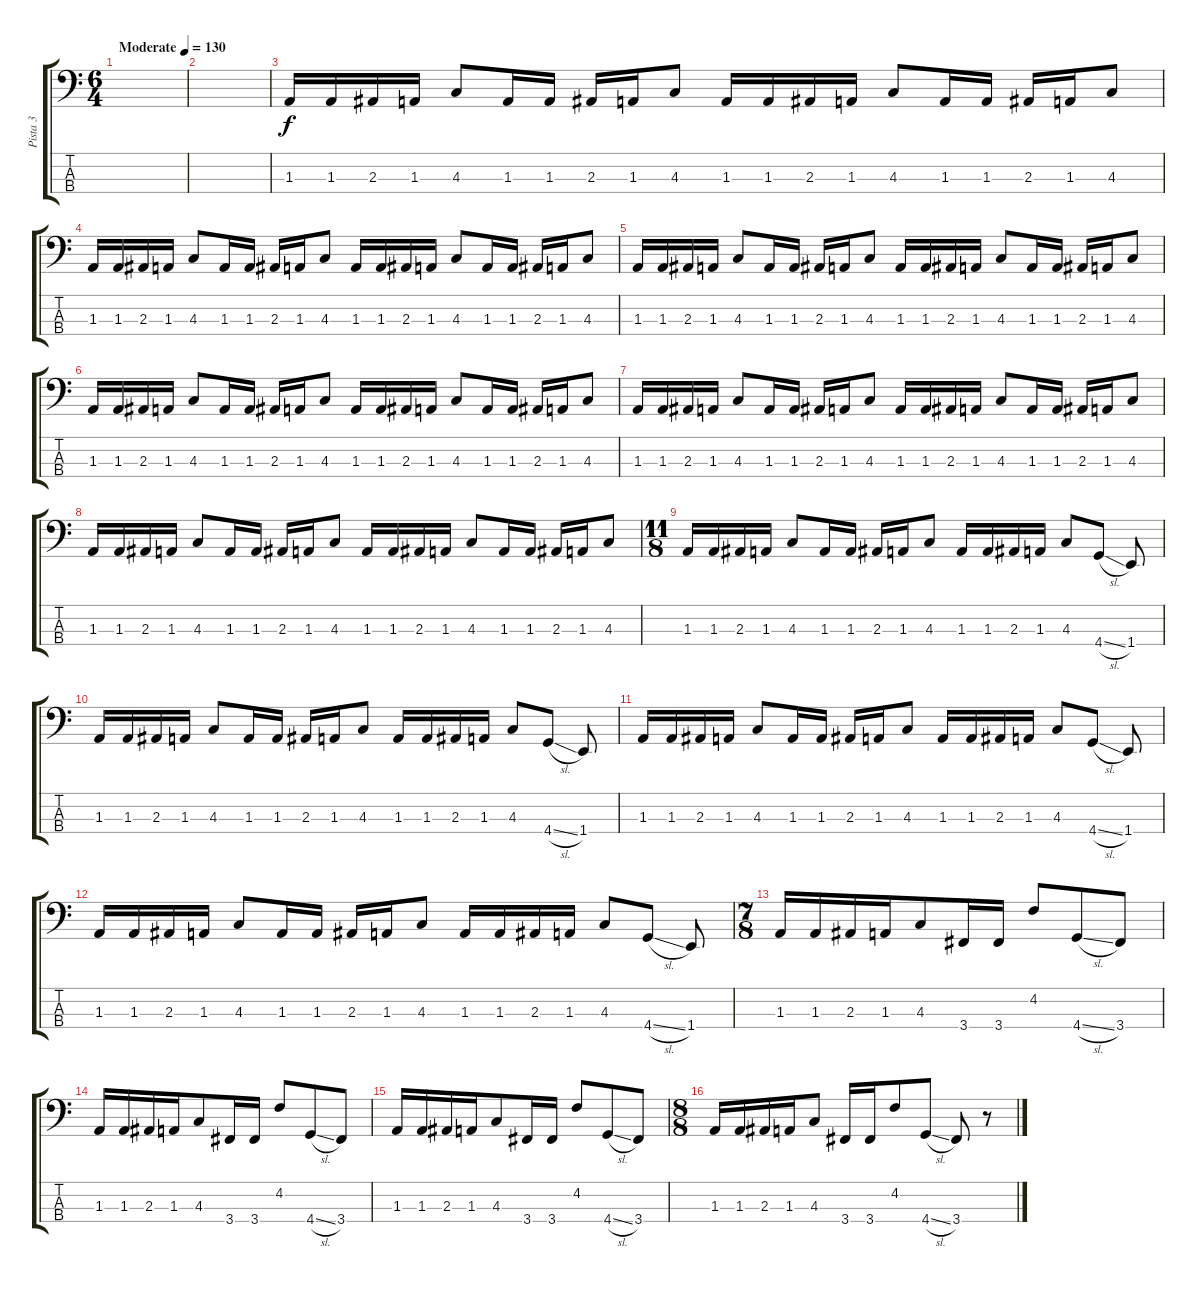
\track ("Pista 3" "Pista 3") {instrument electricbassfinger}
\staff {score tabs}
\tuning (Gb2 Db2 Ab1 Eb1) {hide}
\ts (6 4)
\tempo (130 "Moderate")
\clef f4
\ks c
|
|
1.3.16 1.3.16 2.3.16 1.3.16 4.3.8 1.3.16 1.3.16 2.3.16 1.3.16 4.3.8 1.3.16 1.3.16 2.3.16 1.3.16 4.3.8 1.3.16 1.3.16 2.3.16 1.3.16 4.3.8 |
1.3.16 1.3.16 2.3.16 1.3.16 4.3.8 1.3.16 1.3.16 2.3.16 1.3.16 4.3.8 1.3.16 1.3.16 2.3.16 1.3.16 4.3.8 1.3.16 1.3.16 2.3.16 1.3.16 4.3.8 |
1.3.16 1.3.16 2.3.16 1.3.16 4.3.8 1.3.16 1.3.16 2.3.16 1.3.16 4.3.8 1.3.16 1.3.16 2.3.16 1.3.16 4.3.8 1.3.16 1.3.16 2.3.16 1.3.16 4.3.8 |
1.3.16 1.3.16 2.3.16 1.3.16 4.3.8 1.3.16 1.3.16 2.3.16 1.3.16 4.3.8 1.3.16 1.3.16 2.3.16 1.3.16 4.3.8 1.3.16 1.3.16 2.3.16 1.3.16 4.3.8 |
1.3.16 1.3.16 2.3.16 1.3.16 4.3.8 1.3.16 1.3.16 2.3.16 1.3.16 4.3.8 1.3.16 1.3.16 2.3.16 1.3.16 4.3.8 1.3.16 1.3.16 2.3.16 1.3.16 4.3.8 |
1.3.16 1.3.16 2.3.16 1.3.16 4.3.8 1.3.16 1.3.16 2.3.16 1.3.16 4.3.8 1.3.16 1.3.16 2.3.16 1.3.16 4.3.8 1.3.16 1.3.16 2.3.16 1.3.16 4.3.8 |
\ts (11 8)
1.3.16 1.3.16 2.3.16 1.3.16 4.3.8 1.3.16 1.3.16 2.3.16 1.3.16 4.3.8 1.3.16 1.3.16 2.3.16 1.3.16 4.3.8 4.4{sl}.8 1.4.8 |
1.3.16 1.3.16 2.3.16 1.3.16 4.3.8 1.3.16 1.3.16 2.3.16 1.3.16 4.3.8 1.3.16 1.3.16 2.3.16 1.3.16 4.3.8 4.4{sl}.8 1.4.8 |
1.3.16 1.3.16 2.3.16 1.3.16 4.3.8 1.3.16 1.3.16 2.3.16 1.3.16 4.3.8 1.3.16 1.3.16 2.3.16 1.3.16 4.3.8 4.4{sl}.8 1.4.8 |
1.3.16 1.3.16 2.3.16 1.3.16 4.3.8 1.3.16 1.3.16 2.3.16 1.3.16 4.3.8 1.3.16 1.3.16 2.3.16 1.3.16 4.3.8 4.4{sl}.8 1.4.8 |
\ts (7 8)
1.3.16 1.3.16 2.3.16 1.3.16 4.3.8 3.4.16 3.4.16 4.2.8 4.4{sl}.8 3.4.8 |
1.3.16 1.3.16 2.3.16 1.3.16 4.3.8 3.4.16 3.4.16 4.2.8 4.4{sl}.8 3.4.8 |
1.3.16 1.3.16 2.3.16 1.3.16 4.3.8 3.4.16 3.4.16 4.2.8 4.4{sl}.8 3.4.8 |
\ts (8 8)
1.3.16 1.3.16 2.3.16 1.3.16 4.3.8 3.4.16 3.4.16 4.2.8 4.4{sl}.8 3.4.8 r.8
